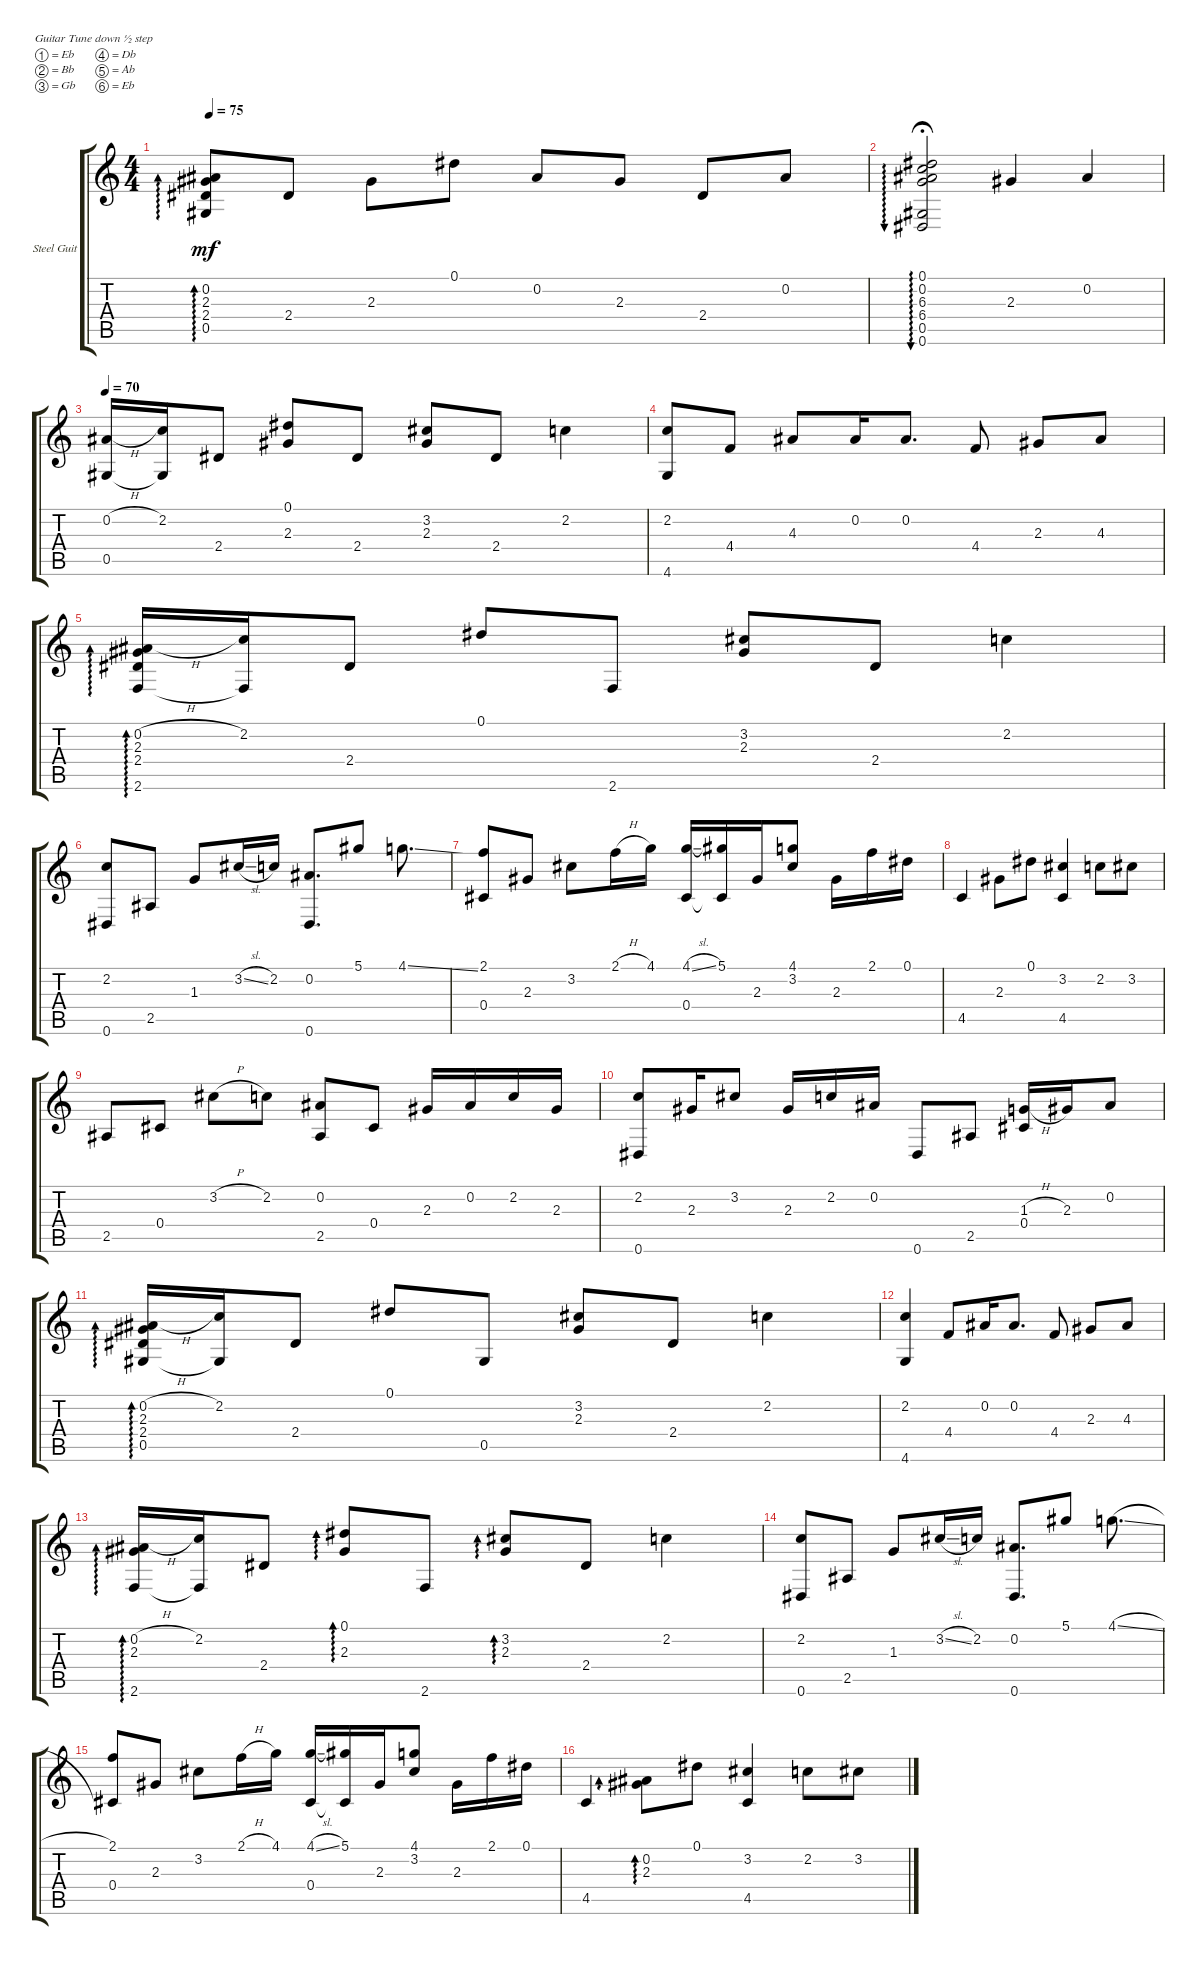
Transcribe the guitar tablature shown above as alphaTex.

\defaultSystemsLayout 4
\bracketExtendMode groupsimilarinstruments
\firstSystemTrackNameOrientation horizontal
\otherSystemsTrackNameOrientation horizontal
\track ("Steel Guitar" "Steel Guit") {instrument acousticguitarsteel}
\staff {score tabs}
\tuning (Eb4 Bb3 Gb3 Db3 Ab2 Eb2)
\ts (4 4)
\tempo 75
\clef g2
\scale
1.13871
\ks c
(0.5 2.4 2.3 0.2).8{ad 0 dy mf instrument acousticguitarsteel} 2.4.8 2.3.8 0.1.8 0.2.8 2.3.8 2.4.8 0.2.8 |
\scale
0.930643 (0.1 0.2 6.3 6.4 0.5 0.6).2{au 51 fermata (medium 0.05)} 2.3.4 0.2.4 |
\tempo 70
\scale
0.930643 (0.2{h} 0.5).16 (2.2 0.5{t}).16 2.4.8 (2.3 0.1).8 2.4.8 (3.2 2.3).8 2.4.8 2.2.4 |
(2.2 4.6).8 4.4.8 4.3.8 0.2.16 0.2.8{d} 4.4.8 2.3.8 4.3.8 |
(0.2{h} 2.6 2.3 2.4).16{ad 0} (2.2 2.6{t}).16 2.4.8 0.1.8 2.6.8 (3.2 2.3).8 2.4.8 2.2.4 |
(2.2 0.6).8 2.5.8 1.3.8 3.2{sl}.16 2.2.16 (0.2 0.6).8{d} 5.1.8 4.1{ss}.8{d} |
(2.1 0.4).8 2.3.8 3.2.8 2.1{h}.16 4.1.16 (4.1{sl} 0.4).16 (5.1 0.4{t}).16 2.3.16 (3.2 4.1).8 2.3.16 2.1.16 0.1.16 |
4.5.4 2.3.8 0.1.8 (3.2 4.5).4 2.2.8 3.2.8 |
2.5.8 0.4.8 3.2{h}.8 2.2.8 (0.2 2.5).8 0.4.8 2.3.16 0.2.16 2.2.16 2.3.16 |
(2.2 0.6).8 2.3.16 3.2.8 2.3.16 2.2.16 0.2.16 0.6.8 2.5.8 (1.3{h} 0.4).16 2.3.16 0.2.8 |
(0.2{h} 2.3 2.4 0.5).16{ad 0} (2.2 0.5{t}).16 2.4.8 0.1.8 0.5.8 (3.2 2.3).8 2.4.8 2.2.4 |
(2.2 4.6).4 4.4.8 0.2.16 0.2.8{d} 4.4.8 2.3.8 4.3.8 |
(0.2{h} 2.6 2.3).16{ad 0} (2.2 2.6{t}).16 2.4.8 (0.1 2.3).8{ad 0} 2.6.8 (3.2 2.3).8{ad 0} 2.4.8 2.2.4 |
(2.2 0.6).8 2.5.8 1.3.8 3.2{sl}.16 2.2.16 (0.2 0.6).8{d} 5.1.8 4.1{sl}.8{d} |
(2.1 0.4).8 2.3.8 3.2.8 2.1{h}.16 4.1.16 (4.1{sl} 0.4).16 (5.1 0.4{t}).16 2.3.16 (3.2 4.1).8 2.3.16 2.1.16 0.1.16 |
4.5.4 (2.3 0.2).8{ad 0} 0.1.8 (3.2 4.5).4 2.2.8 3.2.8
